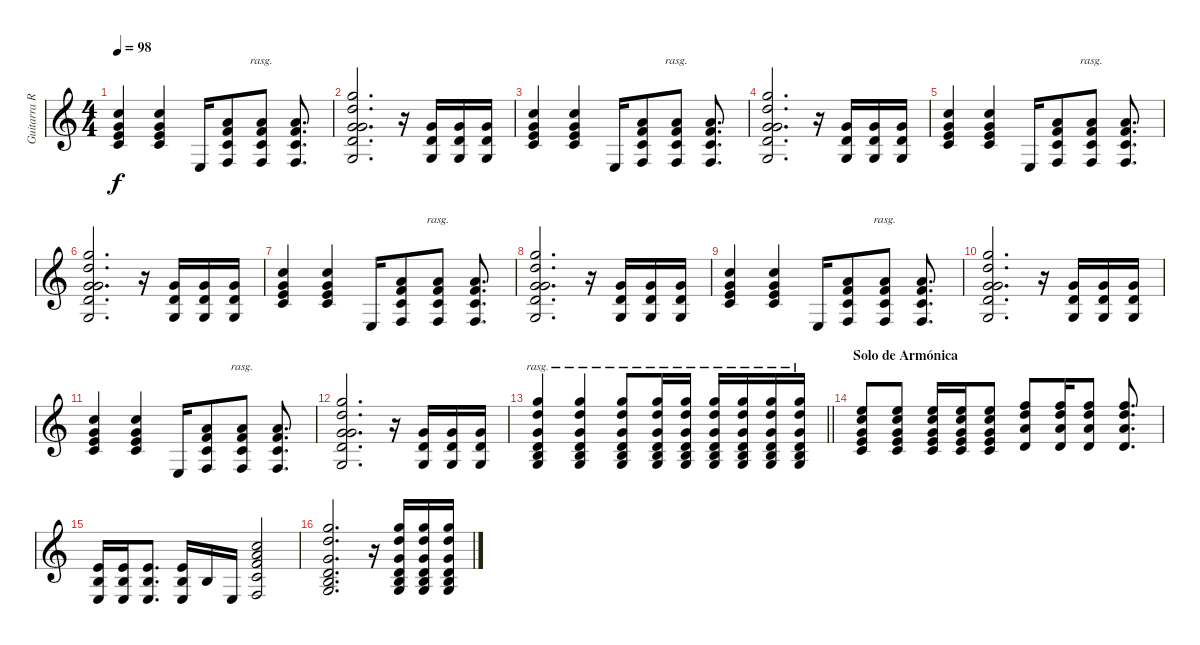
\track ("Guitarra Rítmica" "Guitarra R") {instrument acousticguitarsteel}
\staff {score}
\tuning (E4 B3 G3 D3 A2 E2) {hide}
\ts (4 4)
\tempo 98
\clef g2
\ks c
(1.2 0.3 2.4 3.5).4{dy f} (1.2 0.3 2.4 3.5).4 0.6.16 (2.3 3.4 3.5 1.6).8 (2.3 3.4 3.5 1.6).8{bu 120 rasg ii} (2.3 3.4 3.5 1.6).8{d} |
(3.1 3.2 0.3 5.4 5.5 3.6).2{d} r.16 (5.4 5.5 3.6).16{bu 60} (5.4 5.5 3.6).16{bd 60} (5.4 5.5 3.6).16{bu 60} |
(1.2 0.3 2.4 3.5).4 (1.2 0.3 2.4 3.5).4 0.6.16 (2.3 3.4 3.5 1.6).8 (2.3 3.4 3.5 1.6).8{bu 120 rasg ii} (2.3 3.4 3.5 1.6).8{d} |
(3.1 3.2 0.3 5.4 5.5 3.6).2{d} r.16 (5.4 5.5 3.6).16{bu 60} (5.4 5.5 3.6).16{bd 60} (5.4 5.5 3.6).16{bu 60} |
(1.2 0.3 2.4 3.5).4 (1.2 0.3 2.4 3.5).4 0.6.16 (2.3 3.4 3.5 1.6).8 (2.3 3.4 3.5 1.6).8{bu 120 rasg ii} (2.3 3.4 3.5 1.6).8{d} |
(3.1 3.2 0.3 5.4 5.5 3.6).2{d} r.16 (5.4 5.5 3.6).16{bu 60} (5.4 5.5 3.6).16{bd 60} (5.4 5.5 3.6).16{bu 60} |
(1.2 0.3 2.4 3.5).4 (1.2 0.3 2.4 3.5).4 0.6.16 (2.3 3.4 3.5 1.6).8 (2.3 3.4 3.5 1.6).8{bu 120 rasg ii} (2.3 3.4 3.5 1.6).8{d} |
(3.1 3.2 0.3 5.4 5.5 3.6).2{d} r.16 (5.4 5.5 3.6).16{bu 60} (5.4 5.5 3.6).16{bd 60} (5.4 5.5 3.6).16{bu 60} |
(1.2 0.3 2.4 3.5).4 (1.2 0.3 2.4 3.5).4 0.6.16 (2.3 3.4 3.5 1.6).8 (2.3 3.4 3.5 1.6).8{bu 120 rasg ii} (2.3 3.4 3.5 1.6).8{d} |
(3.1 3.2 0.3 5.4 5.5 3.6).2{d} r.16 (5.4 5.5 3.6).16{bu 60} (5.4 5.5 3.6).16{bd 60} (5.4 5.5 3.6).16{bu 60} |
(1.2 0.3 2.4 3.5).4 (1.2 0.3 2.4 3.5).4 0.6.16 (2.3 3.4 3.5 1.6).8 (2.3 3.4 3.5 1.6).8{bu 120 rasg ii} (2.3 3.4 3.5 1.6).8{d} |
(3.1 3.2 0.3 5.4 5.5 3.6).2{d} r.16 (5.4 5.5 3.6).16{bu 60} (5.4 5.5 3.6).16{bd 60} (5.4 5.5 3.6).16{bu 60} |
\barLineRight lightlight
(3.1 3.2 0.3 0.4 2.5 3.6).4{bd 60 rasg ii} (3.1 3.2 0.3 0.4 2.5 3.6).4{bd 60 rasg ii} (3.1 3.2 0.3 0.4 2.5 3.6).8{bu 60 rasg ii} (3.1 3.2 0.3 0.4 2.5 3.6).16{bd 30 rasg ii} (3.1 3.2 0.3 0.4 2.5 3.6).16{bd 30 rasg ii} (3.1 3.2 0.3 0.4 2.5 3.6).16{bu 30 rasg ii} (3.1 3.2 0.3 0.4 2.5 3.6).16{bd 30 rasg ii} (3.1 3.2 0.3 0.4 2.5 3.6).16{bd 30 rasg ii} (3.1 3.2 0.3 0.4 2.5 3.6).16{bu 120 rasg ii} |
\section ("" "Solo de Armónica")
(0.1 1.2 0.3 2.4 3.5).8{bd 60} (0.1 1.2 0.3 2.4 3.5).8{bu 60} (0.1 1.2 0.3 2.4 3.5).16{bd 60} (0.1 1.2 0.3 2.4 3.5).16{bu 120} (0.1 1.2 0.3 2.4 3.5).8{bd 240} (1.1 3.2 2.3 0.4).8{bd 120} (1.1 3.2 2.3 0.4).16{bd 60} (1.1 3.2 2.3 0.4).8{bu 120} (1.1 3.2 2.3 0.4).8{d bd 240} |
(2.4 2.5 0.6).16{bd 60} (2.4 2.5 0.6).16{bu 240} (2.4 2.5 0.6).8{d bd 60} (2.4 2.5 0.6).16{bu 240} 2.5.16 0.6.16 (1.2 2.3 3.4 3.5 1.6).2 |
(3.1 3.2 0.3 0.4 2.5 3.6).2{d bd 240} r.16 (3.1 3.2 0.3 0.4 2.5 3.6).16{bu 60} (3.1 3.2 0.3 0.4 2.5 3.6).16{bd 60} (3.1 3.2 0.3 0.4 2.5 3.6).16{bu 60}
